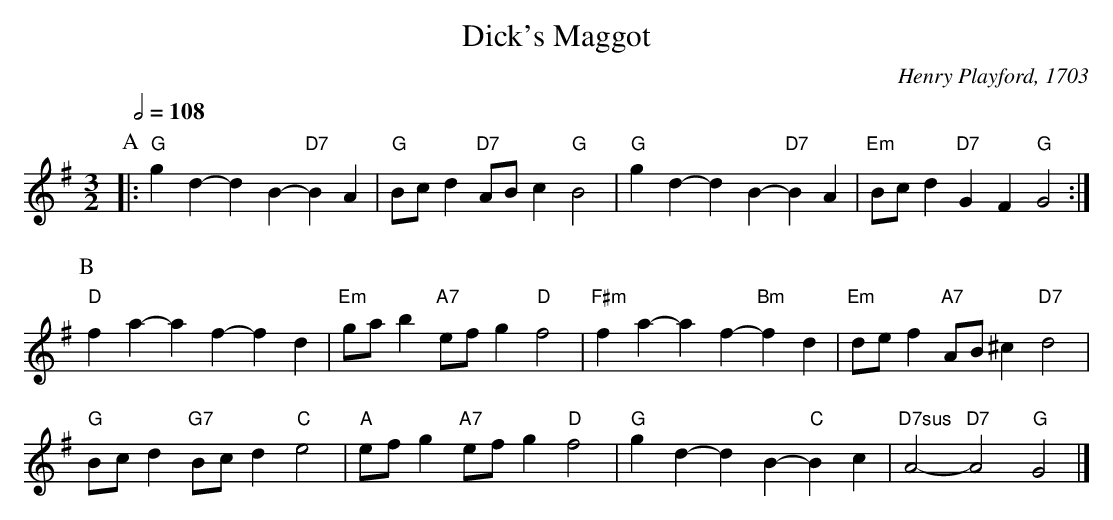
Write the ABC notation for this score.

X:1
T:Dick's Maggot
C:Henry Playford, 1703
Q:1/2=108
M:3/2
L:1/8
K:G
P:A
|: "G"g2d2- d2B2- "D7"B2A2 | "G"Bcd2 "D7"ABc2 "G"B4 | "G"g2d2- d2B2- "D7"B2A2 | "Em"Bcd2 "D7"G2F2 "G"G4 :|
P:B
"D"f2a2- a2f2- f2d2 | "Em"gab2 "A7"efg2 "D"f4 | "F#m"f2a2- a2f2- "Bm"f2d2 | "Em"def2 "A7"AB^c2 "D7"d4 |
"G"Bcd2 "G7"Bcd2 "C"e4 | "A"efg2 "A7"efg2 "D"f4 | "G"g2d2- d2B2- "C"B2c2 | "D7sus"A4- "D7"A4 "G"G4 |]
